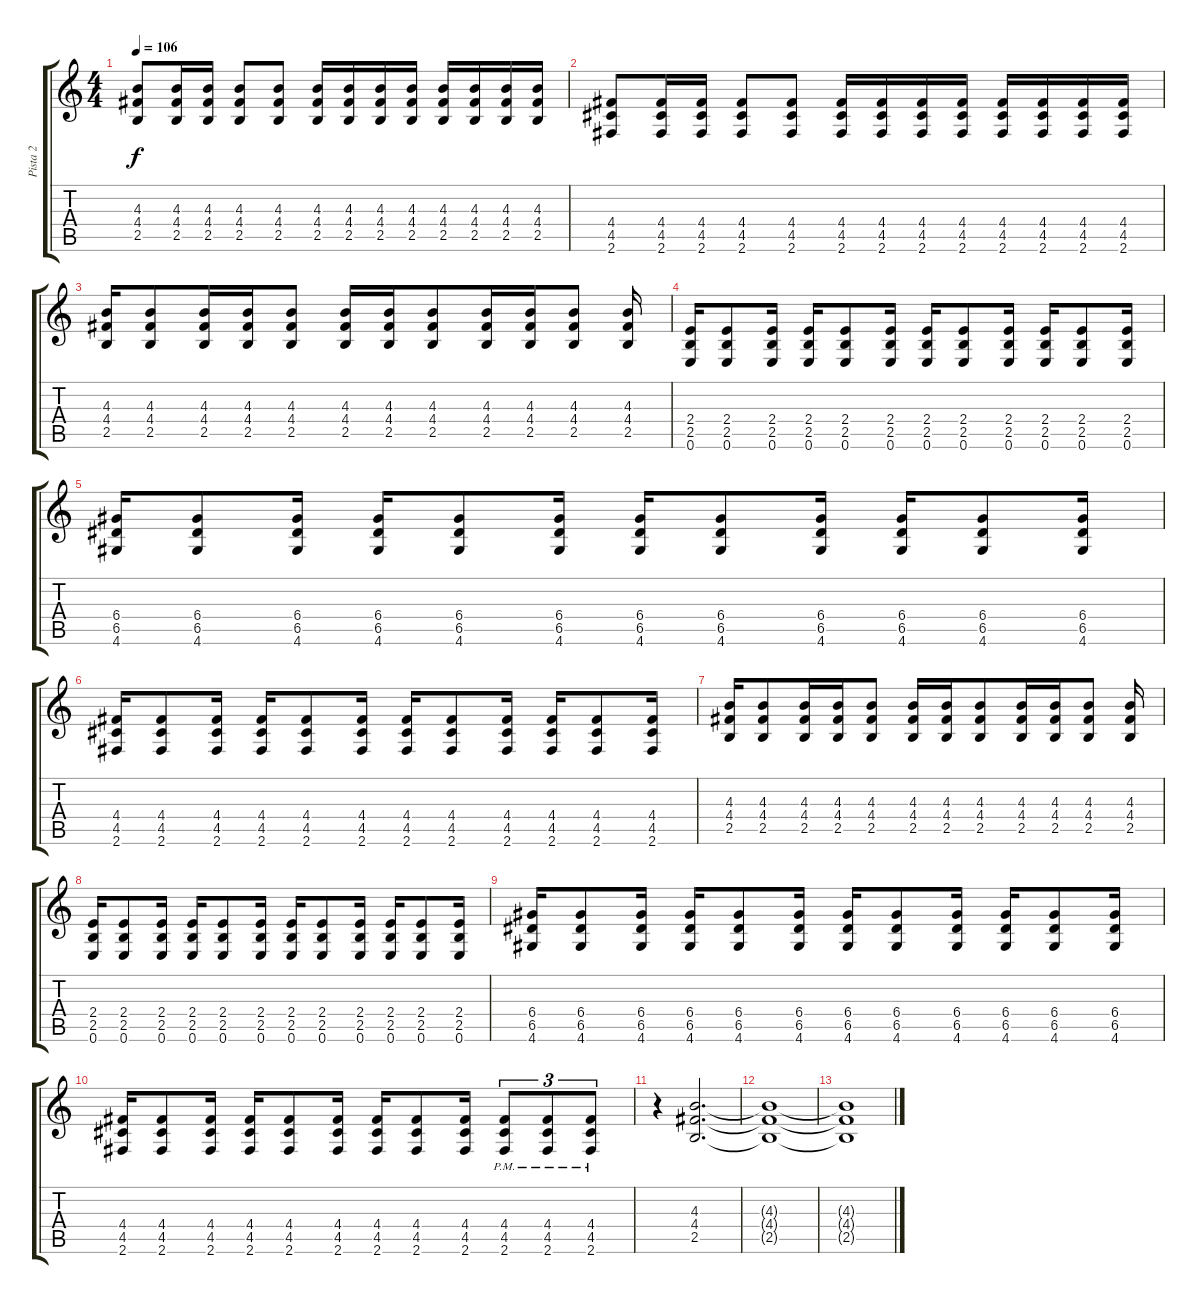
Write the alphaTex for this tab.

\track ("Pista 2" "Pista 2") {instrument distortionguitar}
\staff {score tabs}
\tuning (E4 B3 G3 D3 A2 E2) {hide}
\ts (4 4)
\tempo 106
\clef g2
\ks c
(4.3 4.4 2.5).8{dy f} (4.3 4.4 2.5).16 (4.3 4.4 2.5).16 (4.3 4.4 2.5).8 (4.3 4.4 2.5).8 (4.3 4.4 2.5).16 (4.3 4.4 2.5).16 (4.3 4.4 2.5).16 (4.3 4.4 2.5).16 (4.3 4.4 2.5).16 (4.3 4.4 2.5).16 (4.3 4.4 2.5).16 (4.3 4.4 2.5).16 |
(4.4 4.5 2.6).8 (4.4 4.5 2.6).16 (4.4 4.5 2.6).16 (4.4 4.5 2.6).8 (4.4 4.5 2.6).8 (4.4 4.5 2.6).16 (4.4 4.5 2.6).16 (4.4 4.5 2.6).16 (4.4 4.5 2.6).16 (4.4 4.5 2.6).16 (4.4 4.5 2.6).16 (4.4 4.5 2.6).16 (4.4 4.5 2.6).16 |
(4.3 4.4 2.5).16 (4.3 4.4 2.5).8 (4.3 4.4 2.5).16{beam merge} (4.3 4.4 2.5).16 (4.3 4.4 2.5).8{beam split} (4.3 4.4 2.5).16{beam merge} (4.3 4.4 2.5).16 (4.3 4.4 2.5).8 (4.3 4.4 2.5).16{beam merge} (4.3 4.4 2.5).16 (4.3 4.4 2.5).8{beam split} (4.3 4.4 2.5).16 |
(2.4 2.5 0.6).16 (2.4 2.5 0.6).8 (2.4 2.5 0.6).16 (2.4 2.5 0.6).16 (2.4 2.5 0.6).8 (2.4 2.5 0.6).16 (2.4 2.5 0.6).16 (2.4 2.5 0.6).8 (2.4 2.5 0.6).16 (2.4 2.5 0.6).16 (2.4 2.5 0.6).8 (2.4 2.5 0.6).16 |
(6.4 6.5 4.6).16 (6.4 6.5 4.6).8 (6.4 6.5 4.6).16 (6.4 6.5 4.6).16 (6.4 6.5 4.6).8 (6.4 6.5 4.6).16 (6.4 6.5 4.6).16 (6.4 6.5 4.6).8 (6.4 6.5 4.6).16 (6.4 6.5 4.6).16 (6.4 6.5 4.6).8 (6.4 6.5 4.6).16 |
(4.4 4.5 2.6).16 (4.4 4.5 2.6).8 (4.4 4.5 2.6).16 (4.4 4.5 2.6).16 (4.4 4.5 2.6).8 (4.4 4.5 2.6).16 (4.4 4.5 2.6).16 (4.4 4.5 2.6).8 (4.4 4.5 2.6).16 (4.4 4.5 2.6).16 (4.4 4.5 2.6).8 (4.4 4.5 2.6).16 |
(4.3 4.4 2.5).16 (4.3 4.4 2.5).8 (4.3 4.4 2.5).16{beam merge} (4.3 4.4 2.5).16 (4.3 4.4 2.5).8{beam split} (4.3 4.4 2.5).16{beam merge} (4.3 4.4 2.5).16 (4.3 4.4 2.5).8 (4.3 4.4 2.5).16{beam merge} (4.3 4.4 2.5).16 (4.3 4.4 2.5).8{beam split} (4.3 4.4 2.5).16 |
(2.4 2.5 0.6).16 (2.4 2.5 0.6).8 (2.4 2.5 0.6).16 (2.4 2.5 0.6).16 (2.4 2.5 0.6).8 (2.4 2.5 0.6).16 (2.4 2.5 0.6).16 (2.4 2.5 0.6).8 (2.4 2.5 0.6).16 (2.4 2.5 0.6).16 (2.4 2.5 0.6).8 (2.4 2.5 0.6).16 |
(6.4 6.5 4.6).16 (6.4 6.5 4.6).8 (6.4 6.5 4.6).16 (6.4 6.5 4.6).16 (6.4 6.5 4.6).8 (6.4 6.5 4.6).16 (6.4 6.5 4.6).16 (6.4 6.5 4.6).8 (6.4 6.5 4.6).16 (6.4 6.5 4.6).16 (6.4 6.5 4.6).8 (6.4 6.5 4.6).16 |
(4.4 4.5 2.6).16 (4.4 4.5 2.6).8 (4.4 4.5 2.6).16 (4.4 4.5 2.6).16 (4.4 4.5 2.6).8 (4.4 4.5 2.6).16 (4.4 4.5 2.6).16 (4.4 4.5 2.6).8 (4.4 4.5 2.6).16 (4.4{pm} 4.5{pm} 2.6{pm}).8{tu (3 2)} (4.4{pm} 4.5{pm} 2.6{pm}).8{tu (3 2)} (4.4{pm} 4.5{pm} 2.6{pm}).8{tu (3 2)} |
r.4 (4.3 4.4 2.5).2{d} |
(4.3{t} 4.4{t} 2.5{t}).1 |
(4.3{t} 4.4{t} 2.5{t}).1
